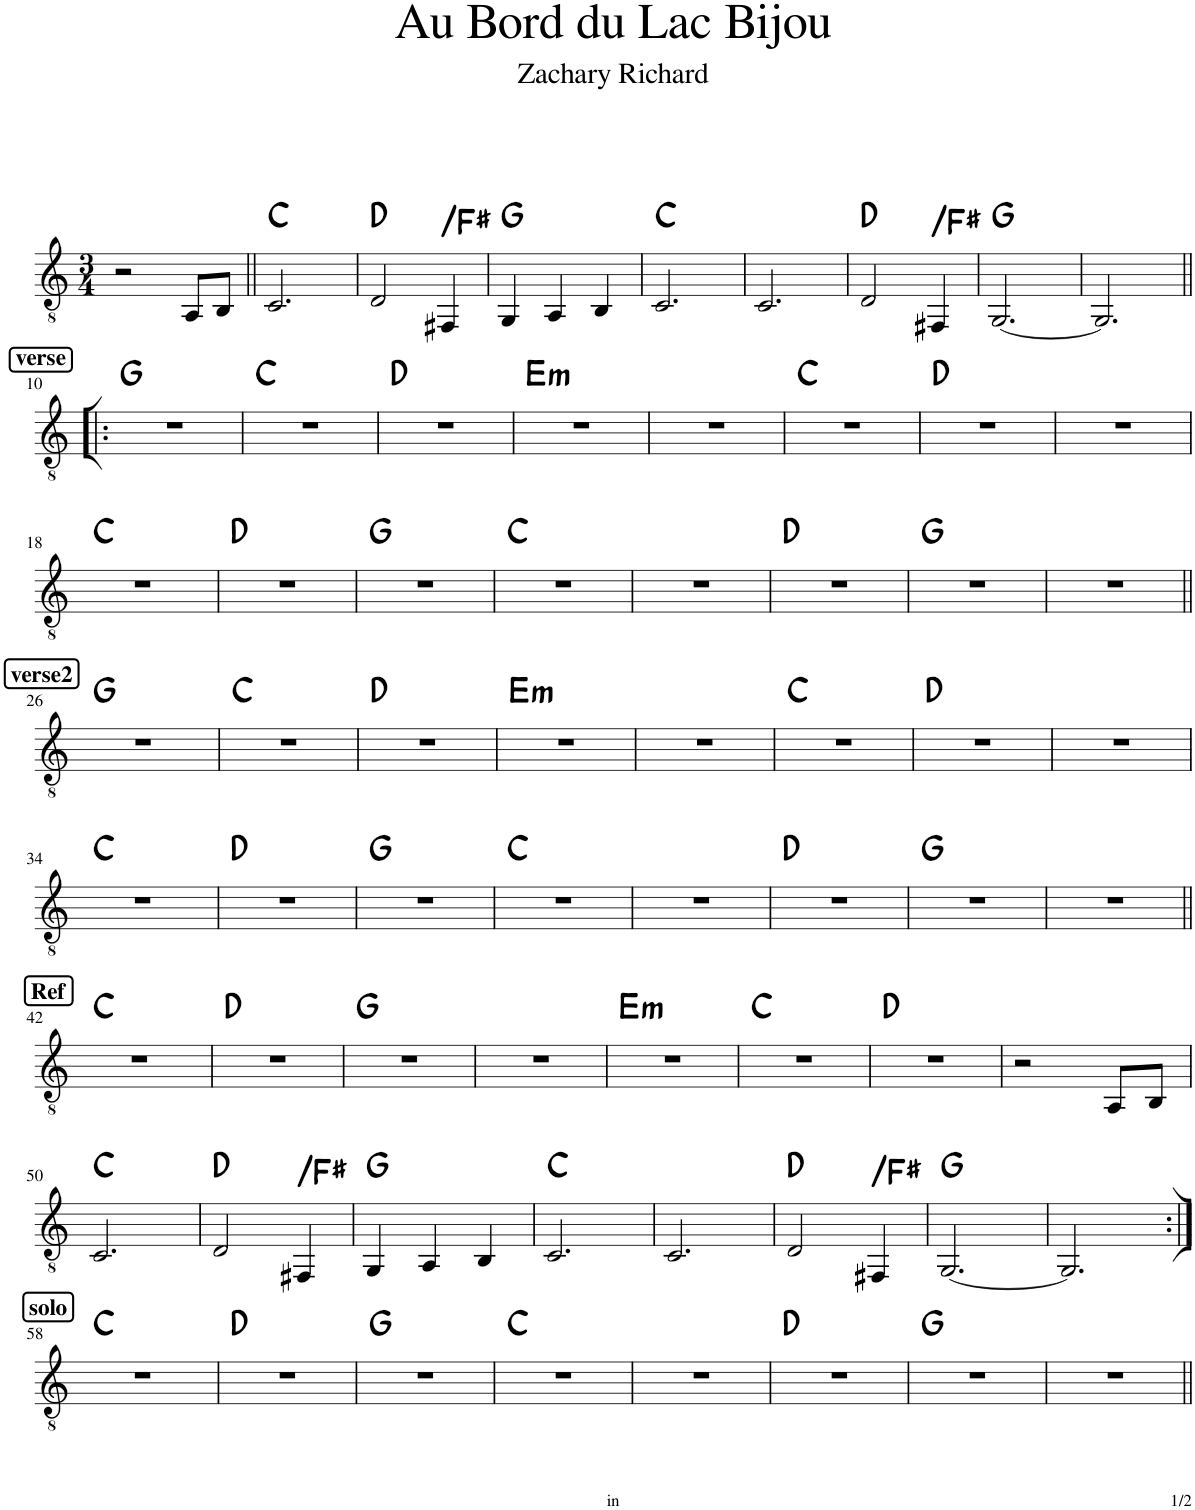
**kern	**harte
*part1	*part1
*staff1	*
*I"Classical Guitar	*
*I'Guit.	*
*clefGv2	*
*k[]	*
*M3/4	*
=1	=1
2r	.
8AA/L	.
8BB/J	.
=2||	=2||
2.C/	C:maj
=3	=3
2D/	D:maj
!	!LO:H:kt=N.C.
4FF#X/	N
=4	=4
4GG/	G:maj
4AA/	.
4BB/	.
=5	=5
2.C/	C:maj
=6	=6
2.C/	.
=7	=7
2D/	D:maj
!	!LO:H:kt=N.C.
4FF#X/	N
=8	=8
[2.GG/	G:maj
=9	=9
2.GG/]	.
!!LO:LB:g=z
!!LO:REH:place=s1:a:B:cj:fs=11:t=verse
=10!|:	=10!|:
2.r	G:maj
=11	=11
2.r	C:maj
=12	=12
2.r	D:maj
=13	=13
!	!LO:H:kt=m
2.r	E:min
=14	=14
2.r	.
=15	=15
2.r	C:maj
=16	=16
2.r	D:maj
=17	=17
2.r	.
!!LO:LB:g=z
=18	=18
2.r	C:maj
=19	=19
2.r	D:maj
=20	=20
2.r	G:maj
=21	=21
2.r	C:maj
=22	=22
2.r	.
=23	=23
2.r	D:maj
=24	=24
2.r	G:maj
=25	=25
2.r	.
!!LO:LB:g=z
!!LO:REH:place=s1:a:B:cj:fs=11:t=verse2
=26||	=26||
2.r	G:maj
=27	=27
2.r	C:maj
=28	=28
2.r	D:maj
=29	=29
!	!LO:H:kt=m
2.r	E:min
=30	=30
2.r	.
=31	=31
2.r	C:maj
=32	=32
2.r	D:maj
=33	=33
2.r	.
!!LO:LB:g=z
=34	=34
2.r	C:maj
=35	=35
2.r	D:maj
=36	=36
2.r	G:maj
=37	=37
2.r	C:maj
=38	=38
2.r	.
=39	=39
2.r	D:maj
=40	=40
2.r	G:maj
=41	=41
2.r	.
!!LO:LB:g=z
!!LO:REH:place=s1:a:B:cj:fs=11:t=Ref
=42||	=42||
2.r	C:maj
=43	=43
2.r	D:maj
=44	=44
2.r	G:maj
=45	=45
2.r	.
=46	=46
!	!LO:H:kt=m
2.r	E:min
=47	=47
2.r	C:maj
=48	=48
2.r	D:maj
=49	=49
2r	.
8AA/L	.
8BB/J	.
!!LO:LB:g=z
=50	=50
2.C/	C:maj
=51	=51
2D/	D:maj
!	!LO:H:kt=N.C.
4FF#X/	N
=52	=52
4GG/	G:maj
4AA/	.
4BB/	.
=53	=53
2.C/	C:maj
=54	=54
2.C/	.
=55	=55
2D/	D:maj
!	!LO:H:kt=N.C.
4FF#X/	N
=56	=56
[2.GG/	G:maj
=57	=57
2.GG/]	.
!!LO:LB:g=z
!!LO:REH:place=s1:a:B:cj:fs=11:t=solo
=58:|!	=58:|!
2.r	C:maj
=59	=59
2.r	D:maj
=60	=60
2.r	G:maj
=61	=61
2.r	C:maj
=62	=62
2.r	.
=63	=63
2.r	D:maj
=64	=64
2.r	G:maj
=65	=65
2.r	.
=||	=||
*-	*-
